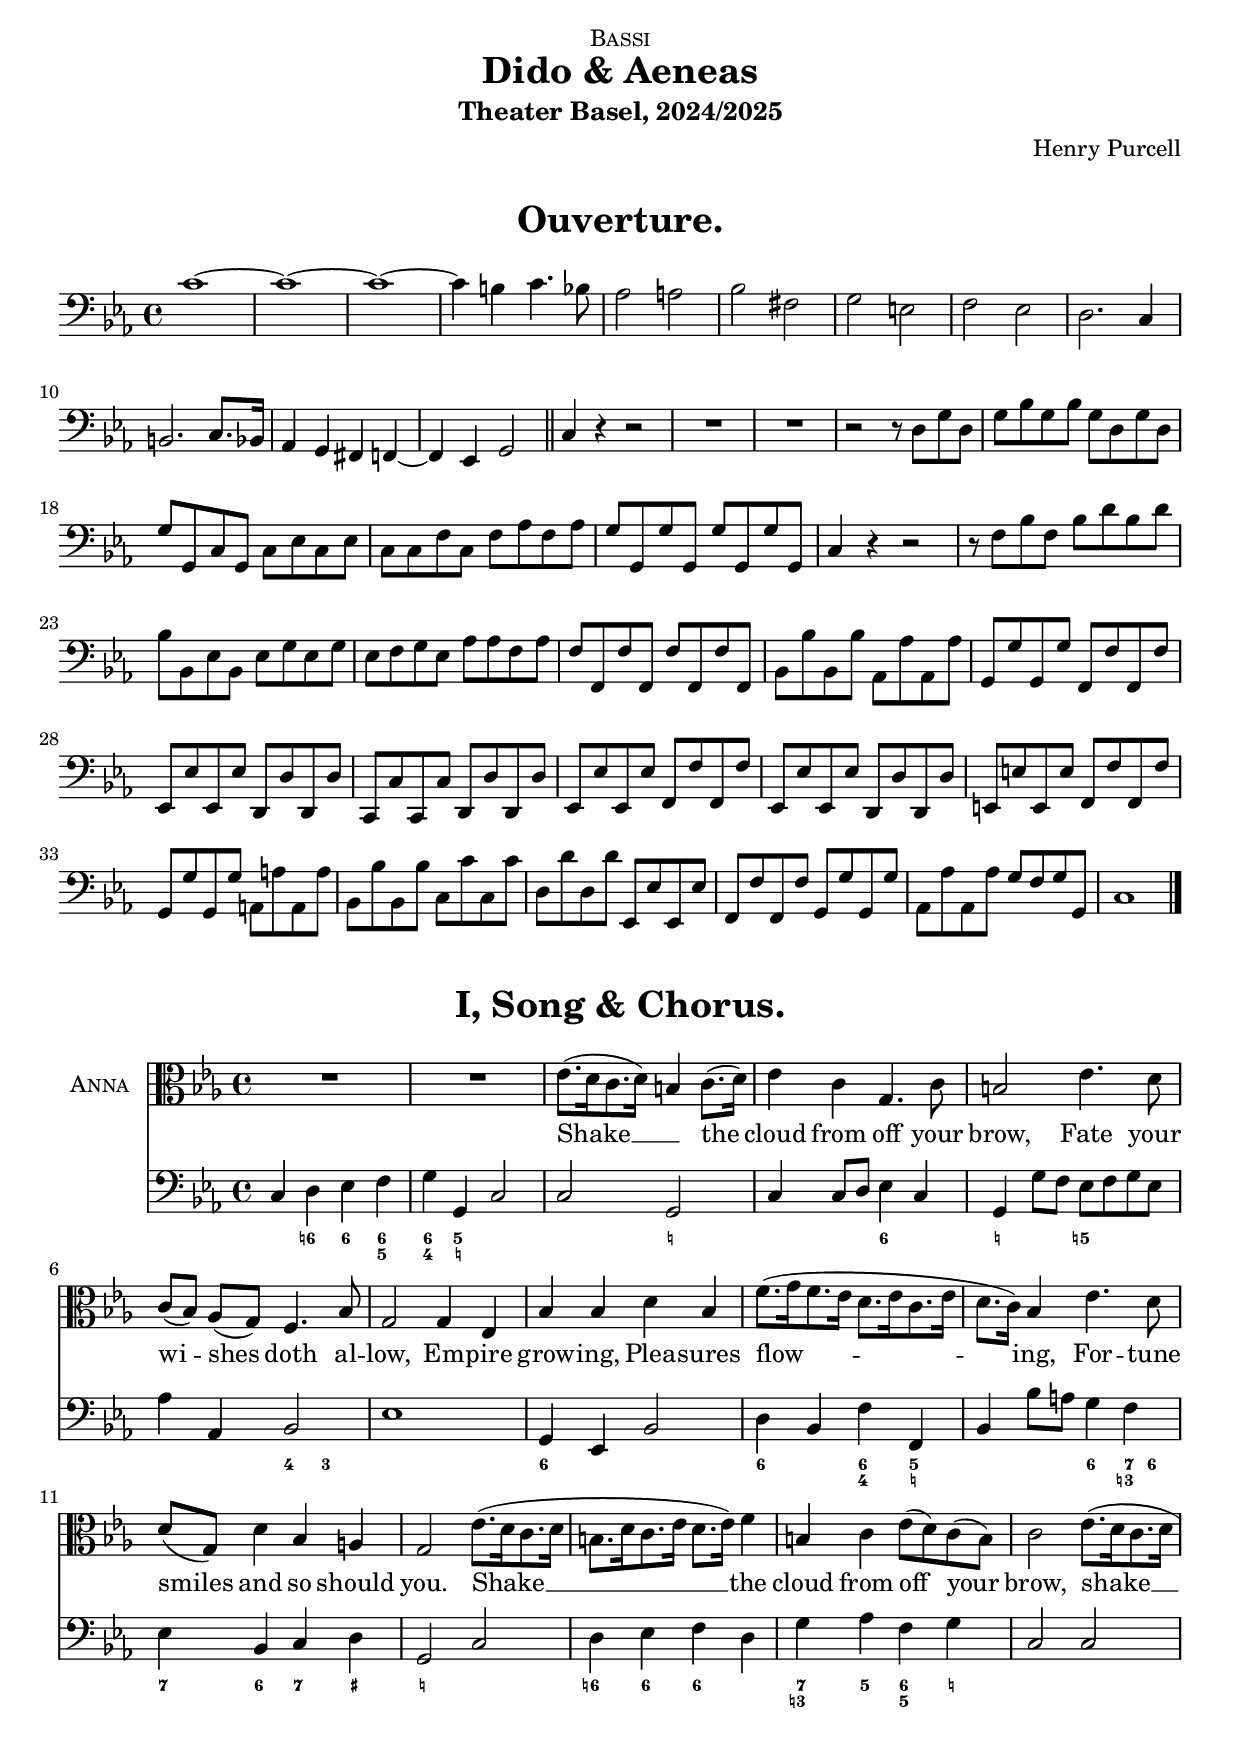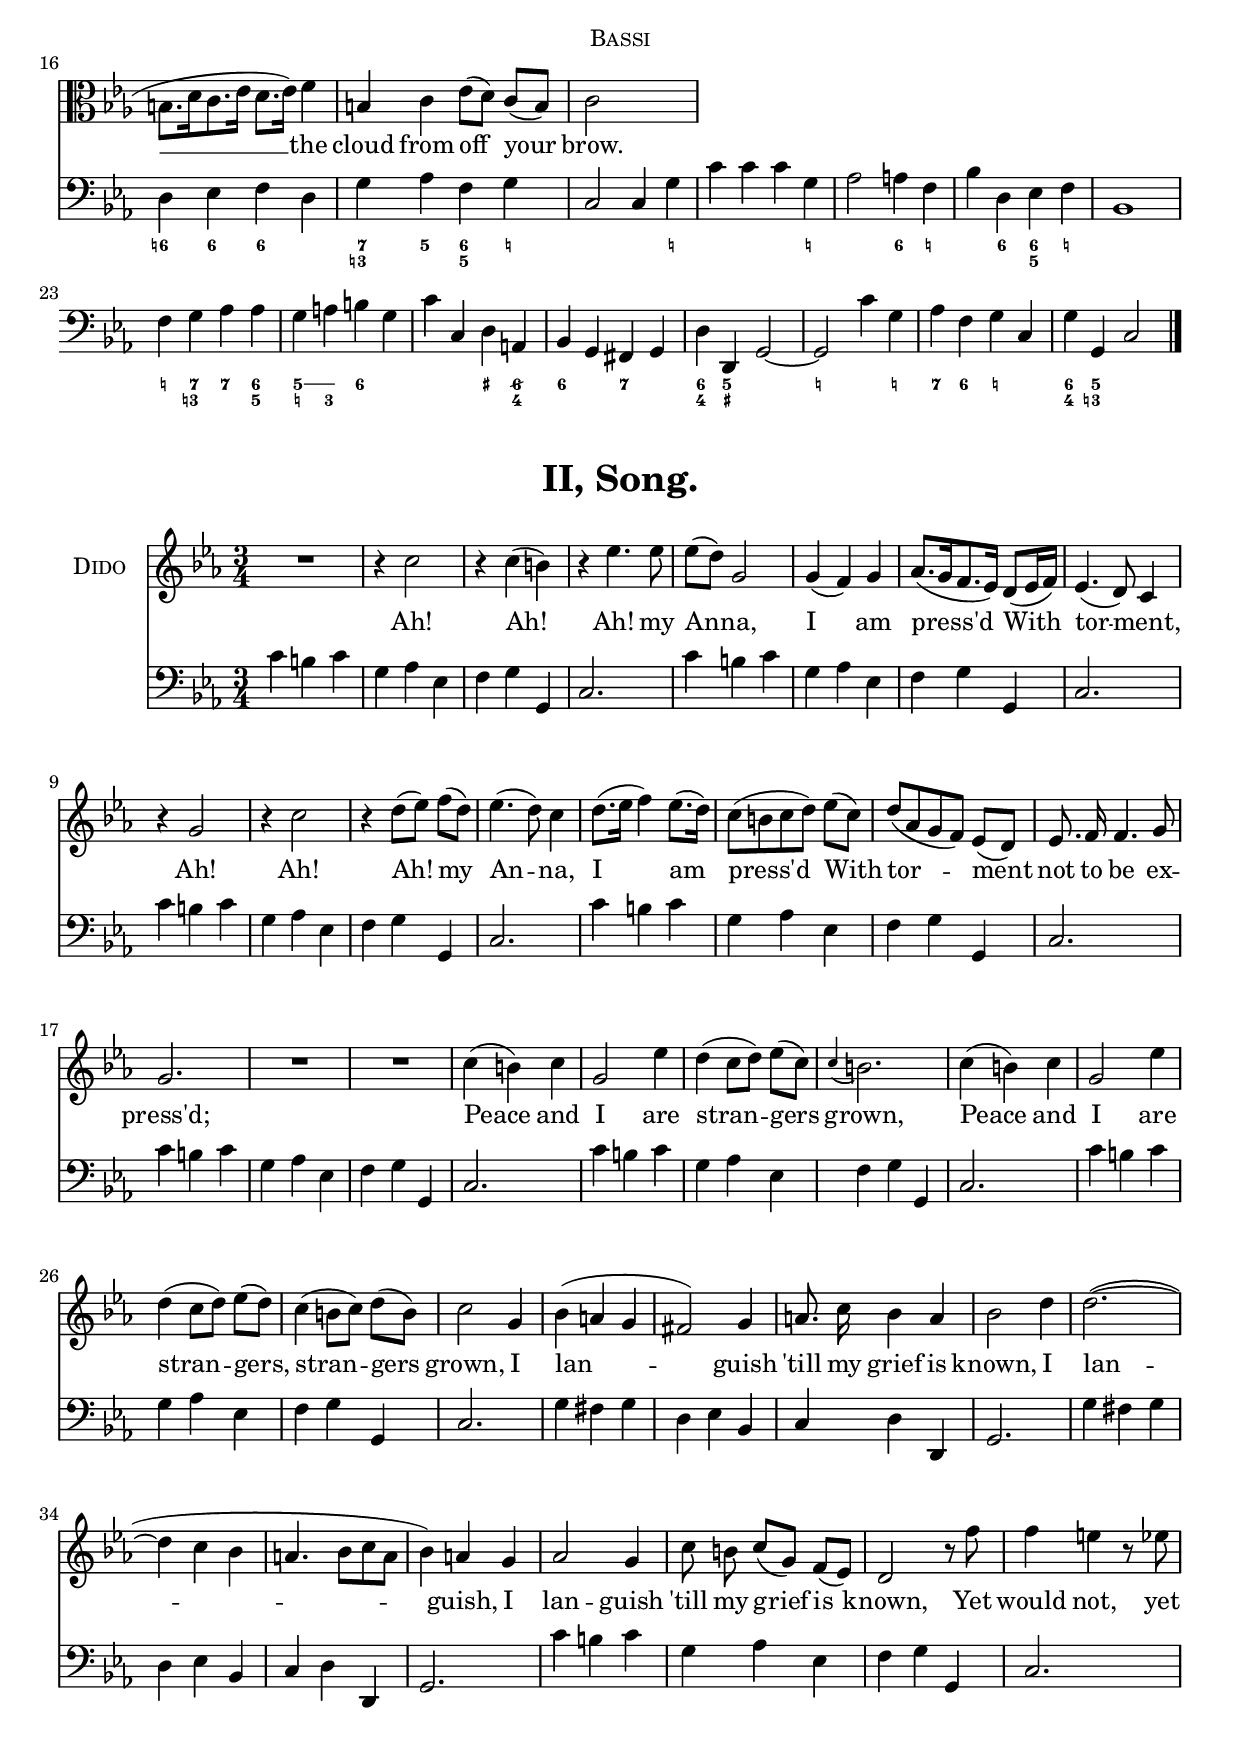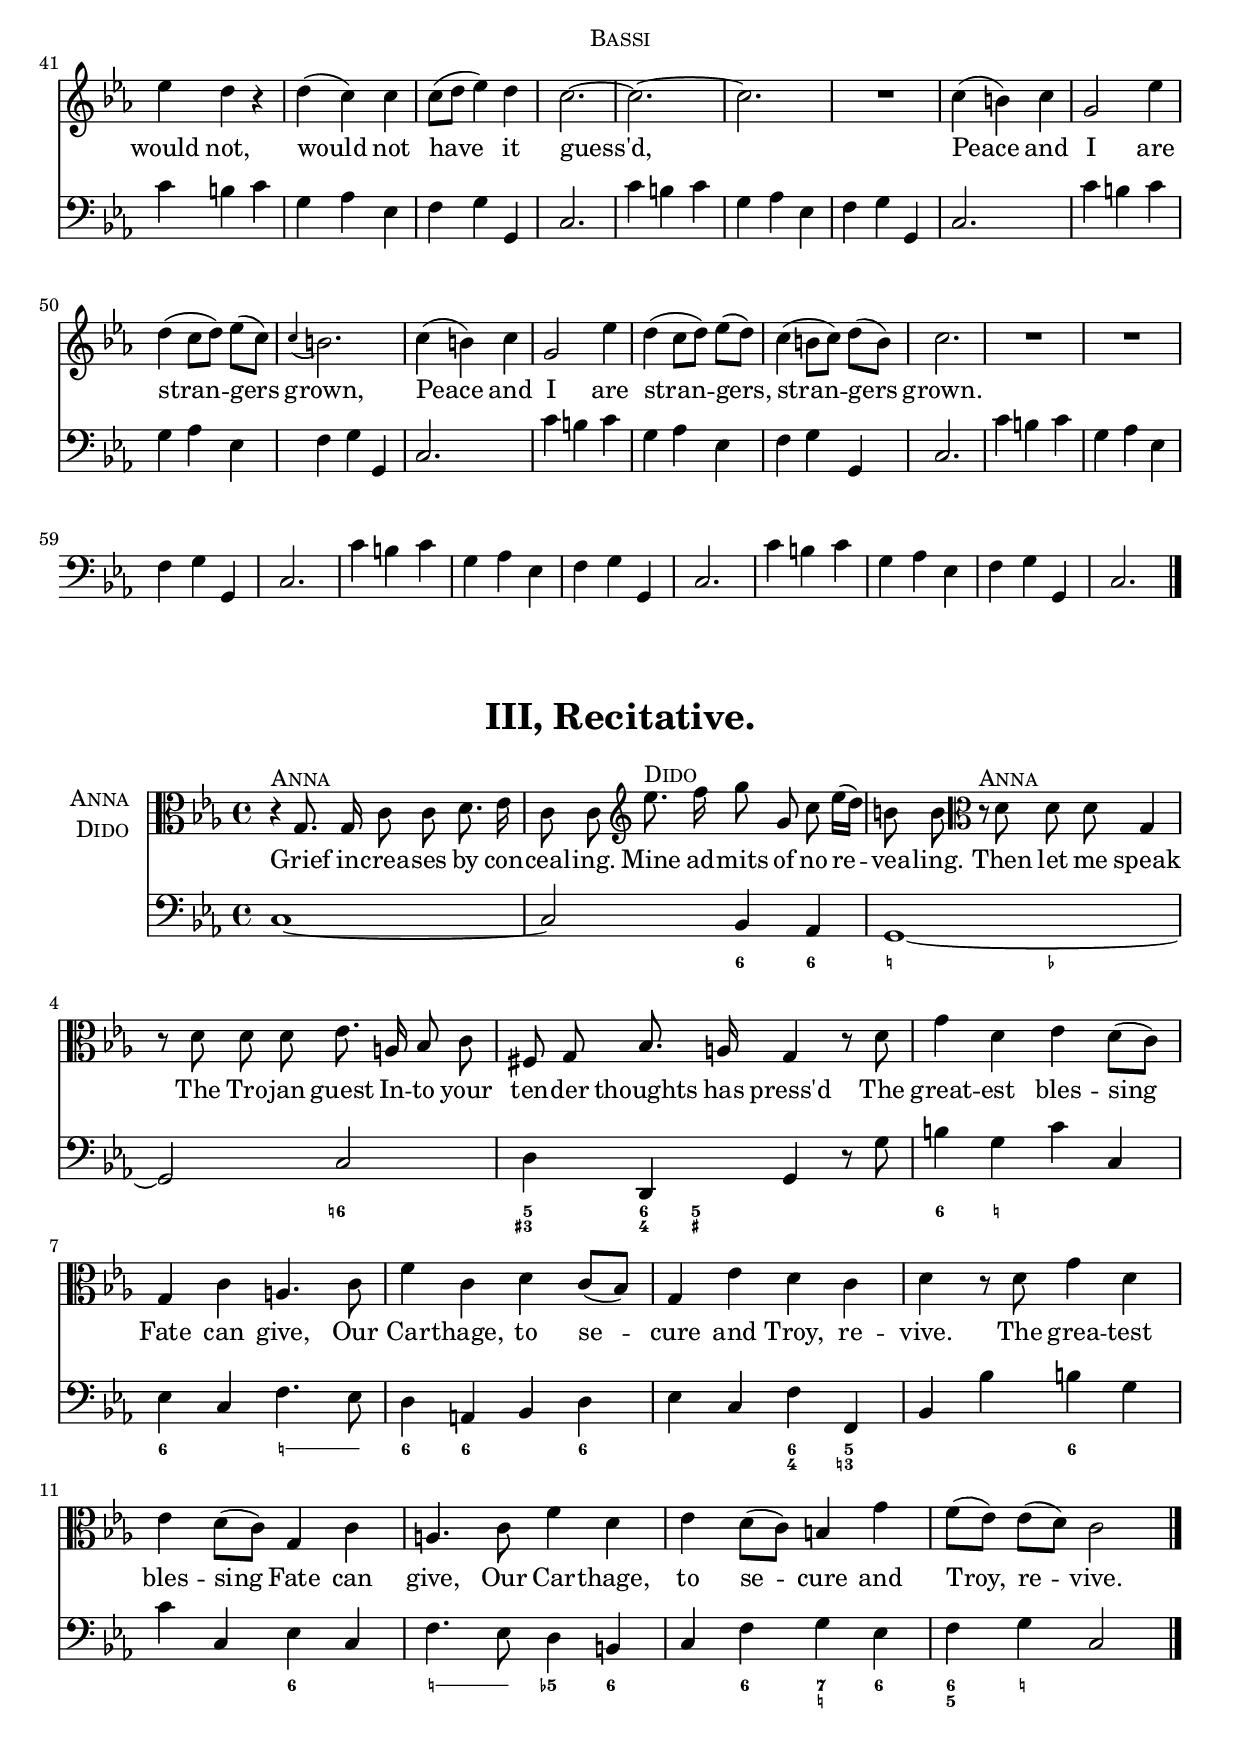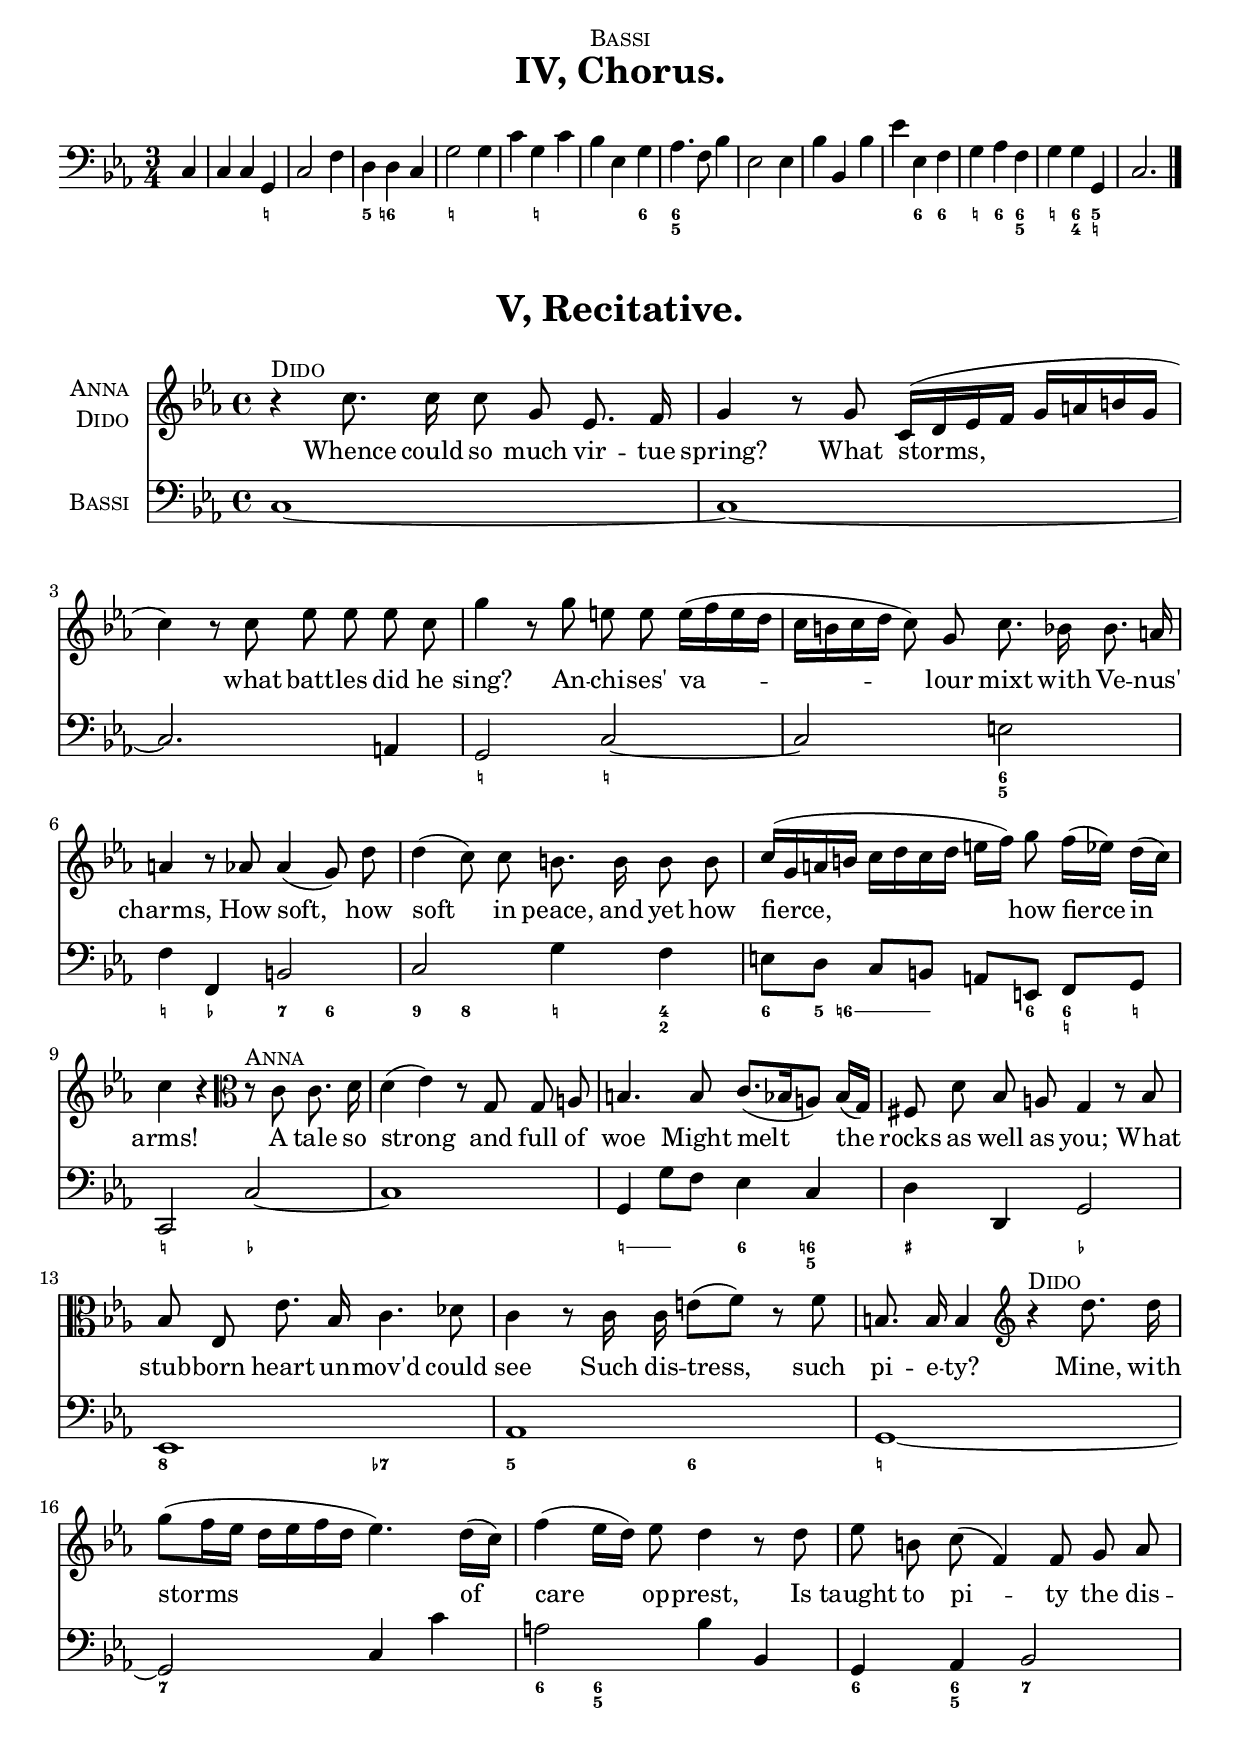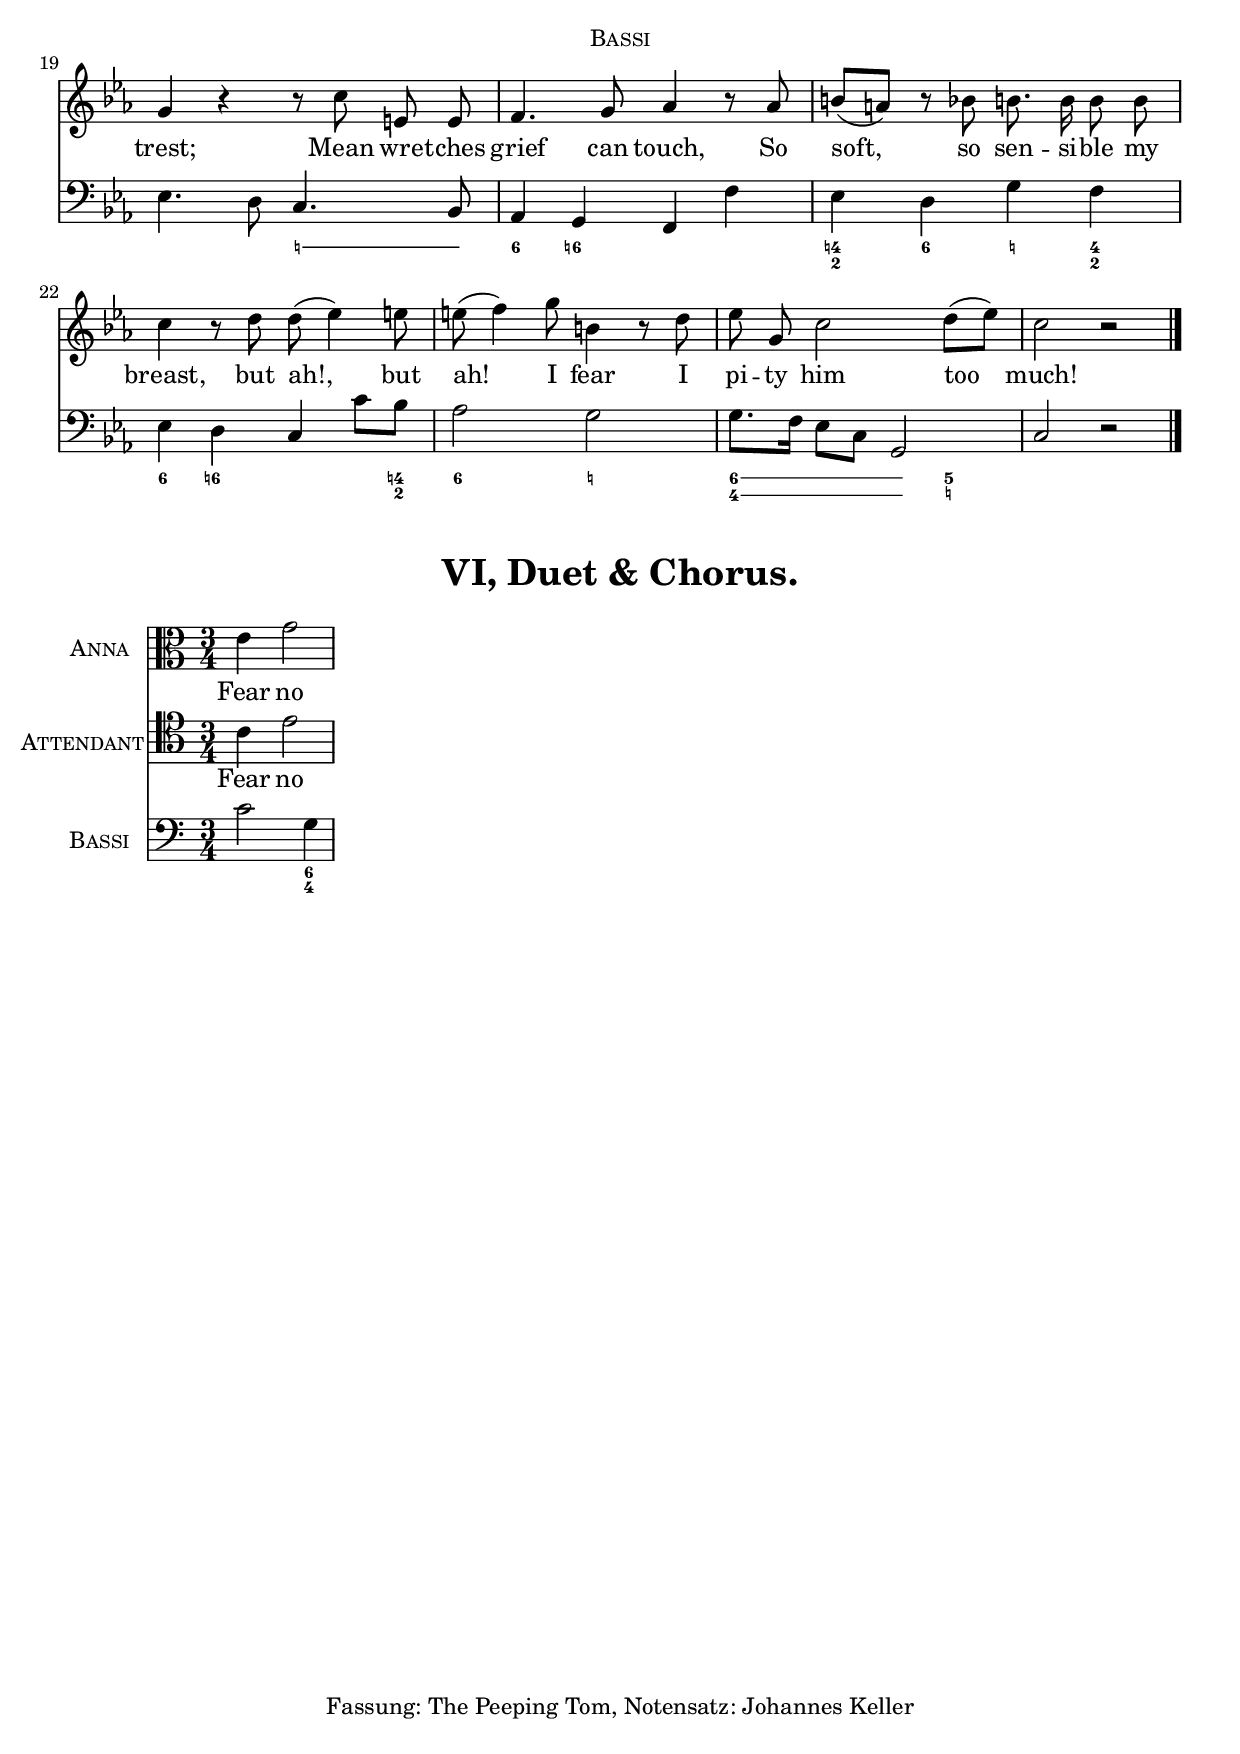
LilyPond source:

\version "2.24.4"

\include "global-definitions.ly"
\include "global-definitions.ly"

soloVoiceNI = \relative es' {
  \time 4/4
  \key c \minor
  \clef \annaClef
  R1*2 |
  es8.[( d16 c8. d16]) b4 c8.( d16) |
  es4 c g4. c8 |
  b2 es4. d8 |
  c8([ bes)] as([ g)] f4. bes8 |
  g2 g4 es |
  bes' bes d bes |
  f'8.[( g16 f8. es16] d8.[ es16 c8. es16] |
  d8. c16) bes4 es4. d8 |
  d8( g,) d'4 bes a |
  g2 es'8.([ d16 c8. d16] |
  b8.[ d16 c8. es16] d8. es16) f4 |
  b, c es8( d) c( b) |
  c2 es8.[( d16 c8. d16] |
  b8.[ d16 c8. es16] d8. es16) f4 |
  b,4 c es8([ d)] c([ b)] | c2 s2 |
}

lyricsNI = \lyricmode {
  Shake __ _ the cloud from off your brow,
  Fate your wi -- shes doth al -- low,
  Em -- pire grow -- ing, Plea -- sures flow -- ing,
  For -- tune smiles and so should you.

  Shake __ the cloud from off your brow,
  shake __ the cloud from off your brow.
}

soloVoiceNII = \relative c'' {
  \time 3/4
  \key c \minor
  \clef \didoClef
  R2. |
  r4 c2 |
  r4 c( b) |
  r es4. es8 |
  es8( d) g,2 |
  g4( f) g |
  as8.([ g16 f8. es16)] d8( es16 f) |
  es4.( d8) c4 |
  r4 g'2 |
  r4 c2 |
  r4 d8([ es]) f[( d]) |
  es4.( d8) c4 |
  d8.( es16 f4) es8.( d16) |
  c8([ b c d)] es( c) |
  d([ as g f)] es([ d)] |
  \autoBeamOff es8. f16 \autoBeamOn f4. g8 |
  g2. |
  R2.*2 |
  c4( b) c |
  g2 es'4 |
  d( c8[ d]) es( c) |
  \grace { c4( } b2.) |
  c4( b) c |
  g2 es'4 |
  d4( c8[ d]) es( d) |
  c4( b8[ c]) d( b) |
  c2 g4 |
  bes( a g |
  fis2) g4 |
  \autoBeamOff a8. c16 \autoBeamOn bes4 a |
  bes2 d4 |
  d2.(~ |
  d4 c bes |
  a4. bes8[ c a] |
  bes4) a g |
  as2 g4 |
  \autoBeamOff c8 b \autoBeamOn c[( g)] f([ es)] |
  d2 r8 f' |
  f4 e r8 es |
  es4 d r |
  d( c) c |
  c8( d es4) d |
  c2.~ |
  c~ |
  c |
  R2. |
  c4( b) c |
  g2 es'4 |
  d( c8[ d)] es( c) |
  \grace { c4( } b2.) |
  c4( b) c |
  g2 es'4 |
  d4( c8[ d)] es( d) |
  c4( b8[ c)] d( b) |
  c2. |
  R2.*12 \bar "|."

}

lyricsNII = \lyricmode {
  Ah! Ah! Ah! my An -- na, I am press'd
  With tor -- ment,
  Ah! Ah! Ah! my An -- na, I am press'd
  With tor -- ment not to be ex -- press'd;
  Peace and I are stran -- gers grown,
  Peace and I are stran -- gers, stran -- gers grown,
  I lan -- guish 'till my grief is known,
  I lan -- guish, I lan -- guish 'till my grief is known,
  Yet would not, yet would not, would not have it guess'd,
  Peace and I are stran -- gers grown,
  Peace and I are stran -- gers, stran -- gers grown.
}

soloVoiceNIII = \relative g {
  \time 4/4
  \key c \minor
  \clef \annaClef
  \autoBeamOff
  r4^\annaName g8. g16 c8 c d8. es16 |
  c8 c
  \clef \didoClef
  es'8.^\didoName f16 g8 g, c es16[( d)] |
  b8 b
  \clef \annaClef
  r8^\annaName d,8 d d g,4 |
  r8 d'8 d d es8. a,16 bes8 c |
  fis, g bes8. a16 g4 r8 d' |
  g4 d es d8([ c)] |
  g4 c a4. c8 |
  f4 c d c8([ bes)] |
  g4 es' d c |
  d4 r8 d g4 d |
  es d8([ c)] g4 c |
  a4. c8 f4 d |
  es d8([ c)] b4 g' |
  f8([ es)] es([ d)] c2 \bar "|."
}

lyricsNIII = \lyricmode {
  Grief in -- crea -- ses by con -- ceal -- ing.
  Mine ad -- mits of no re -- vea -- ling.
  Then let me speak
  The Tro -- jan guest
  In -- to your ten -- der thoughts has press'd
  The great -- est bles -- sing Fate can give,
  Our Car -- thage, to se -- cure and Troy, re -- vive.
  The grea -- test bles -- sing Fate can give,
  Our Car -- thage, to se -- cure and Troy, re -- vive.
}

soloVoiceNV = \relative c'' {
  \time 4/4
  \key c \minor
  \clef \didoClef
  \autoBeamOff
  r4^\didoName c8. c16 c8 g es8. f16 |
  g4 r8 g c,16([ d es f] g[ a b g ] |
  c4) r8 c es es es c |
  g'4 r8 g e e e16([ f e d] |
  c[ b c d] c8) g c8. bes16 bes8. a16 |
  a4 r8 as as4( g8) d' |
  d4( c8) c b8. b16 b8 b |
  c16([ g a b] c[ d c d] e[ f]) g8 f16([ es)] d([ c)] |
  c4 r
  \clef \annaClef
  r8^\annaName c, c8. d16 |
  d4( es) r8 g, g a |
  b4. b8 c8.([ bes16 a8)] bes16([ g)] |
  fis8 d' bes a g4 r8 bes |
  bes es, es'8. bes16 c4. des8 |
  c4 r8 c16 c e8([ f)] r8 f |
  b,8. b16 b4
  \clef \didoClef
  r4^\didoName d'8. d16 |
  g8([ f16 es] d[ es f d] es4.) d16([ c)] |
  f4( es16[ d)] es8 d4 r8 d |
  es b c( f,4) f8 g as |
  g4 r r8 c e, e |
  f4. g8 as4 r8 as |
  b8([ a)] r8 bes b8. b16 b8 b |
  c4 r8 d d( es4) e8 |
  e( f4) g8 b,4 r8 d |
  es8 g, c2 d8([ es)] |
  c2 r \bar "|."
}

lyricsNV = \lyricmode {
  Whence could so much vir -- tue spring?
  What storms, what batt -- les did he sing?
  An -- chi -- ses' va -- lour mixt with Ve -- nus' charms,
  How soft, how soft in peace, and yet how fierce, how fierce in arms!

  A tale so strong and full of woe
  Might melt the rocks as well as you;
  What stub -- born heart un -- mov'd could see
  Such dis -- tress, such pi -- e -- ty?

  Mine, with storms of care op -- prest, Is taught to pi -- ty the dis -- trest;
  Mean wre -- tches grief can touch,
  So soft, so sen -- si -- ble my breast, but ah!, but ah! I fear I pi -- ty him too much!
}


soloVoiceINVI = \relative es' {
  \time 3/4
  \key c \major
  \clef \annaClef
  e4 g2 |
}

soloVoiceIINVI = \relative c' {
  \time 3/4
  \key c \major
  \clef \attendantClef
  c4 e2 |
}

lyricsSoloNVI = \lyricmode {
  Fear no
}

\include "global-definitions.ly"

bcOuverture = \relative c' {
  \clef \bcClef
  \time 4/4
  \key c \minor
  c1~ |
  c~ |
  c~ |
  c4 b c4. bes8 |
  as2 a |
  bes fis |
  g e |
  f es |
  d2. c4 |
  b2. c8. bes16 |
  as4 g fis f~ |
  f4 es g2 \bar "||"

  c4 r r2 |
  R1*2 |
  r2 r8 d[ g d] |
  g[ bes g bes] g[ d g d] |
  g[ g, c g] c[ es c es] |

  c[ c f c] f[ as f as] |
  g[ g, g' g,] g'[ g, g' g,] |
  c4 r r2 |
  r8 f[ bes f] bes[ d bes d] |
  bes[ bes, es bes] es[ g es g] |
  es[ f g es] as[ as f as] |
  f[ f, f' f,] f'[ f, f' f,] |
  bes[ bes' bes, bes'] as,[ as' as, as'] |
  g,[ g' g, g'] f,[ f' f, f'] |
  es,[ es' es, es'] d,[ d' d, d'] |
  c,[ c' c, c'] d,[ d' d, d'] |
  es,[ es' es, es'] f,[ f' f, f'] |
  es,[ es' es, es'] d,[ d' d, d'] |
  e,[ e' e, e'] f,[ f' f, f'] |
  g,[ g' g, g'] a,[ a' a, a'] |
  bes,[ bes' bes, bes'] c,[ c' c, c'] |
  d,[ d' d, d'] es,,[ es' es, es'] |
  f,[ f' f, f'] g,[ g' g, g'] |
  as,[ as' as, as'] g[ f g g,] |
  c1 \bar "|."
}

figuresOuverture = \figuremode { }


bcNI = \relative c {
  \clef \bcClef
  \time 4/4
  \key c \minor
  c4 d es f |
  g g, c2 |
  c2 g |
  c4 c8 d es4 c |
  g4 g'8 f es[ f g es] |
  as4 as, bes2 |
  es1 |
  g,4 es bes'2 |
  d4 bes f' f, |
  bes4 bes'8 a g4 f |
  es bes c d |
  g,2 c |
  d4 es f d |
  g as f g |
  c,2 c |
  d4 es f d |
  g as f g |
  c,2 c4 g' |
  c4 c c g |
  as2 a4 f |
  bes d, es f |

  bes,1 |
  f'4 g as as |
  g a b g |
  c c, d a |
  bes g fis g |
  d' d, g2~ |
  g c'4 g |
  as f g c, |
  g' g, c2 \bar "|."
}

figuresNI = \figuremode {
  s4 < 6! > < 6 > < 6 5 > |
  < 6 4 > < 5 _! > s2 |
  s2 < _! > |
  s2 < 6 >4 s4 |
  < _! > s4 < 5! >2 |
  s2 < 4 >4 < 3 > |
  s1 |
  < 6 >4 s2. |
  < 6 >2 < 6 4 >4 < 5 _! > |
  s2 < 6 >4 < 7 3! >8 < 6 > |
  < 7 >4 < 6 > < 7 > < _+ > |
  < _! >2 s2 |
  < 6! >4 < 6 > < 6 >2 |
  < 7 3! >4 < 5 > < 6 5 > < _! > |
  s1 |
  < 6! >4 < 6 > < 6 >2 |
  < 7 3! >4 < 5 > < 6 5 > < _! > |
  s2. < _! >4 |
  s2. < _! >4 |
  s2 < 6 >4 < _! > |
  s4 < 6 > < 6 5 > < _! > |

  s1 |
  < _! >4 < 7 3! > < 7 > < 6 5 > |
  < 5 _! >
  \bassFigureExtendersOn
  < 5 3 >
  \bassFigureExtendersOff
  < 6 >2 |
  s2 < _+ >4 < 6/ 4 > |
  < 6 >2 < 7 > |
  < 6 4 >4 < 5 _+ >2. |
  < _! >2. < _! >4 |
  < 7 >4 < 6 > < _! >2 |
  < 6 4 >4 < 5 3! > s2 |
}

bcNII = \relative c' {
  \time 3/4
  \key c \minor
  \clef \bcClef
  c4 b c |
  g as es |
  f g g, |
  c2. |
  c'4 b c |
  g as es |
  f g g, |
  c2. |
  c'4 b c |
  g as es |
  f g g, |
  c2. |
  c'4 b c |
  g as es |
  f g g, |
  c2. |
  c'4 b c |
  g as es |
  f g g, |
  c2. |
  c'4 b c |
  g as es |
  f g g, |
  c2. |
  c'4 b c |
  g as es |
  f g g, |
  c2. |
  g'4 fis g |
  d es bes |
  c d d, |
  g2. |
  g'4 fis g |
  d es bes |
  c d d, |
  g2. |
  c'4 b c |
  g as es |
  f g g, |
  c2. |
  c'4 b c |
  g as es |
  f g g, |
  c2. |
  c'4 b c |
  g as es |
  f g g, |
  c2. |
  c'4 b c |
  g as es |
  f g g, |

  c2. |
  c'4 b c | g as es | f g g, |
  c2. | c'4 b c |
  g as es |
  f g g, |
  c2. |
  c'4 b c |
  g as es |
  f g g, |
  c2. |
  c'4 b c |
  g as es |
  f g g, |
  c2. \bar "|."
}

figuresNII = \figuremode { }

bcNIII = \relative c {
  \time 4/4
  \key c \minor
  \clef \bcClef
  c1~ |
  c2 bes4 as |
  g1~ |
  g2 c |
  d4 d, g r8 g' |
  b4 g c c, |
  es c f4. es8 |
  d4 a bes d |
  es c f f, |
  bes bes' b g |
  c c, es c |
  f4. es8 d4 b |
  c f g es |
  f g c,2 \bar "|."
}

figuresNIII = \figuremode {
  s1 |
  s2 < 6 >4 < 6 > |
  < _! >2 < _- > |
  s2 < 6! > |
  < 5 3+ >4 < 6 4 >8 < 5 _+ > s2 |
  < 6 >4 < _! >2. |
  < 6 >2 \bassFigureExtendersOn < _! >4. < _! >8 \bassFigureExtendersOff |
  < 6 >4 < 6 >2 < 6 >4 |
  s2 < 6 4 >4 < 5 3! > |
  s2 < 6 > |
  s2 < 6 > |
  \bassFigureExtendersOn < _! >4. < _! >8 \bassFigureExtendersOff < 5- >4 < 6 > |
  s4 < 6 > < 7 _! > < 6 > |
  < 6 5 > < _! > s2 |
}

bcNIV = \relative c {
  \time 3/4
  \partial 4
  \key c \minor
  \clef \bcClef
  c4 |
  c c g |
  c2 f4 |
  d d c |
  g'2 g4 |
  c g c |
  bes es, g |
  as4. f8 bes4 |
  es,2 es4 |
  bes' bes, bes' |
  es es, f |
  g as f |
  g g g, |
  c2. \bar "|."
}

figuresNIV = \figuremode {
  s4 |
  s2 < _! >4 |
  s2. |
  < 5 >4 < 6! >2 |
  < _! >2. |
  s4 < _! >2 |
  s2 < 6 >4 |
  < 6 5 >2. |
  s2. |
  s2. |
  s4 < 6 >4 < 6 >4 |
  < _! > < 6 > < 6 5 > |
  < _! > < 6 4 > < 5 _! > |
  s2. |
}

bcNV = \relative c {
  \time 4/4
  \key c \minor
  \clef \bcClef
  c1~ |
  c~ |
  c2. a4 |
  g2 c~ |
  c e |
  f4 f, b2 |
  c g'4 f |
  e8[ d] c[ b] a[ e] f[ g] |
  c,2 c'~ |
  c1 |
  g4 g'8[ f] es4 c |
  d d, g2 |
  es1 |
  as |
  g~ |
  g2 c4 c' |
  a2 bes4 bes, |
  g as bes2 |
  es4. d8 c4. bes8 |
  as4 g f f' |
  es d g f |
  es d c c'8 bes |
  as2 g |
  g8. f16 es8 c g2 |
  c2 r \bar "|."
}

figuresNV = \figuremode {
  s1*3 |
  < _! >2 < _! > |
  s2 < 6 5 > |
  < _! >4 < _- > < 7 > < 6 > |
  < 9 > < 8 > < _! > < 4 2 > |
  < 6 >8 < 5 >16 \bassFigureExtendersOn < 6! > < 6!>8 < 6! >8 \bassFigureExtendersOff s8 < 6 > < 6 _! > < _! > |
  < _! >2 < _- > |
  s1 |
  \bassFigureExtendersOn < _! >4 < _! > \bassFigureExtendersOff < 6 >4 < 6! 5 > |
  < _+ >2 < _- > |
  < 8 > < 7- > |
  < 5 > < 6 > |
  < _! >1 |
  < 7 > |
  < 6 >4 < 6 5 > s2 |
  < 6 >4 < 6 5 > < 7 >2 |
  s2 \bassFigureExtendersOn < _! >4. < _! >8 \bassFigureExtendersOff |
  < 6 >4 < 6! >2. |
  < 4! 2 >4 < 6 > < _! > < 4 2 > |
  < 6 > < 6! > s4 s8 < 4! 2 > |
  < 6 >2 < _! > |
  \bassFigureExtendersOn < 6 4 >2 < 6 4 >4 \bassFigureExtendersOff < 5 _! >4 |
  s1 |
}

bcNVI = \relative c' {
  \time 3/4
  \key c \major
  \clef \bcClef
  c2 g4 |
}

figuresNVI = \figuremode {
  s2 < 6 4 >4 |
}



\book {
  \partbookBcPaperBlock

  \titlePartbook

  \markup { \vspace #1 }

  \score {
    \partbookTitleOuverture
    <<
      \new Staff { \bcOuverture }
      \new FiguredBass { \figuresOuverture }
    >>
    \layout {
      indent = #0
    }
  }

  \score {
    \partbookTitleNI
    <<
      \new Staff = "solo" \with { instrumentName = \annaName }
      \new Voice = "voice"
      \soloVoiceNI
      \new Lyrics \lyricsto "voice" { \lyricsNI }
      \new Staff { \compressMMRests { \bcNI } }
      \new FiguredBass { \figuresNI }
    >>
  }

  \score {
    \partbookTitleNII
    <<
      \new Staff = "solo" \with { instrumentName = \didoName }
      \new Voice = "voice"
      \soloVoiceNII
      \new Lyrics \lyricsto "voice" { \lyricsNII }
      \new Staff { \compressMMRests { \bcNII } }
      \new FiguredBass { \figuresNII }
    >>
    \layout {
      \context {
        \Staff
        \RemoveAllEmptyStaves
      }
    }
  }

  \score {
    \partbookTitleNIII
    <<
      \new Staff = "solo" \with { instrumentName = \annaDidoName }
      \new Voice = "voice"
      \soloVoiceNIII
      \new Lyrics \lyricsto "voice" { \lyricsNIII }
      \new Staff { \compressMMRests { \bcNIII } }
      \new FiguredBass { \figuresNIII }
    >>
    \layout {
      \context {
        \Staff
        \RemoveAllEmptyStaves
      }
    }
  }

  \score {
    \partbookTitleNIV
    <<
      \new Staff { \bcNIV }
      \new FiguredBass { \figuresNIV }
    >>
    \layout {
      indent = #0
    }
  }

  \score {
    \scoreTitleNV
    <<
      \new Staff = "voiceStaff" \with { instrumentName = \annaDidoName }
      \new Voice= "voice"
      \soloVoiceNV
      \new Lyrics \lyricsto "voice" { \lyricsNV }
      \new Staff = "bc" \with { instrumentName = \instrumentNameBc }
      \bcNV
      \new FiguredBass { \figuresNV }
    >>
    \layout {
      \context {
        \Staff
        \RemoveAllEmptyStaves
      }
    }
  }

  \score {
    \scoreTitleNVI
    <<
      \new Staff = "voiceIStaff" \with { instrumentName = \annaName }
      \new Voice= "voiceI"
      \soloVoiceINVI
      \new Lyrics \lyricsto "voiceI" { \lyricsSoloNVI }

      \new Staff = "voiceIIStaff" \with { instrumentName = \attendantName }
      \new Voice= "voiceII"
      \soloVoiceIINVI
      \new Lyrics \lyricsto "voiceII" { \lyricsSoloNVI }

      \new Staff = "bc" \with { instrumentName = \instrumentNameBc }
      \bcNVI
      \new FiguredBass { \figuresNVI }
    >>
    \layout {
      \context {
        \Staff
        \RemoveAllEmptyStaves
      }
    }
  }
}